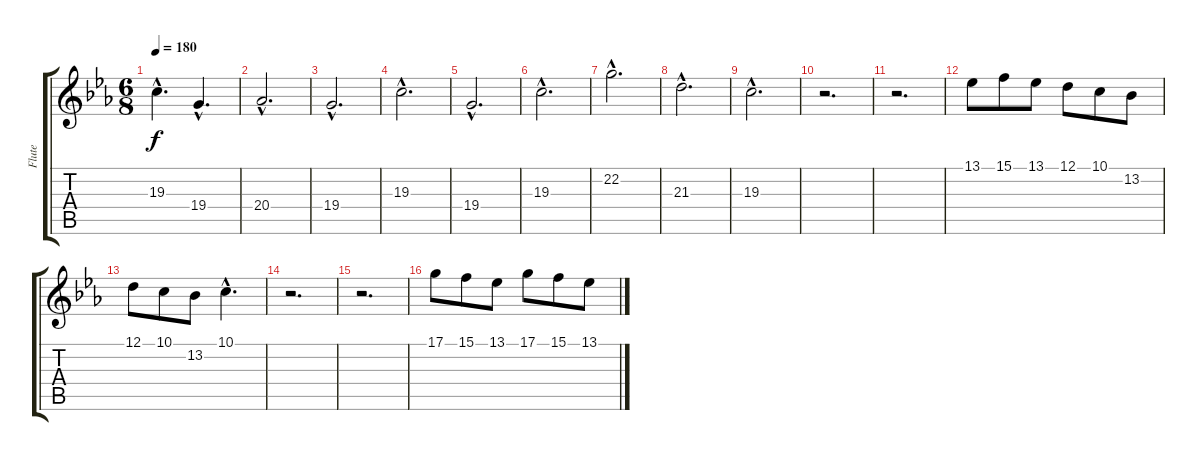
\track ("Flute" "Flute") {instrument flute}
\staff {score tabs}
\tuning (D4 A3 F3 C3 G2 D2) {hide}
\ts (6 8)
\tempo 180
\clef g2
\ks cminor
19.3{hac}.4{d dy f} 19.4{hac}.4{d} |
20.4{hac}.2{d} |
19.4{hac}.2{d} |
19.3{hac}.2{d} |
19.4{hac}.2{d} |
19.3{hac}.2{d} |
22.2{hac}.2{d} |
21.3{hac}.2{d} |
19.3{hac}.2{d} |
r.2{d} |
r.2{d} |
13.1.8 15.1.8 13.1.8 12.1.8 10.1.8 13.2.8 |
12.1.8 10.1.8 13.2.8 10.1{hac}.4{d} |
r.2{d} |
r.2{d} |
17.1.8 15.1.8 13.1.8 17.1.8 15.1.8 13.1.8
